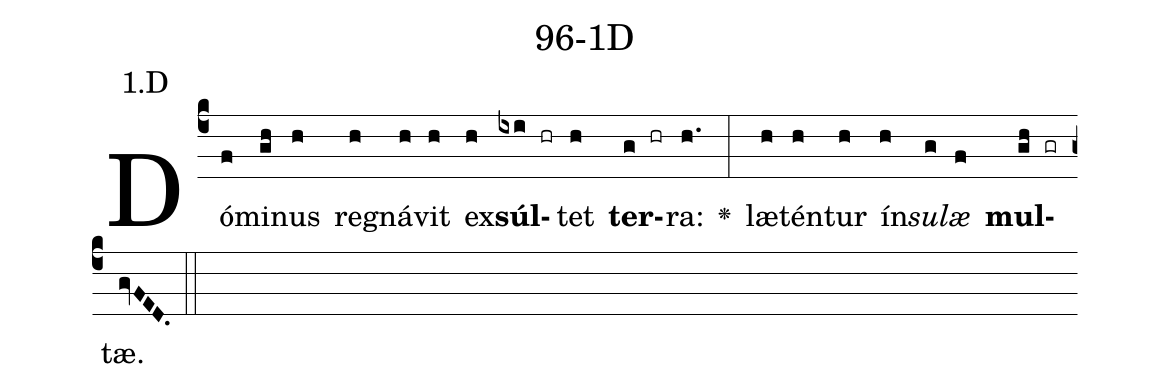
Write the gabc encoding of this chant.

name: 96-1D;
annotation: 1.D;
%%
(c4)Dó(f)mi(gh)nus(h) re(h)gná(h)vit(h) ex(h)<b>súl</b>(ixi hr)tet(h) <b>ter</b>(g hr)ra:(h.) <v>\greheightstar</v>(:) læ(h)tén(h)tur(h) ín(h)<i>su</i>(g)<i>læ</i>(f) <b>mul</b>(gh gr)tæ.(gvFED.) (::)


%E(h) u(h) o(g) u(f) a(gh) e.(gvFED.) (::)
